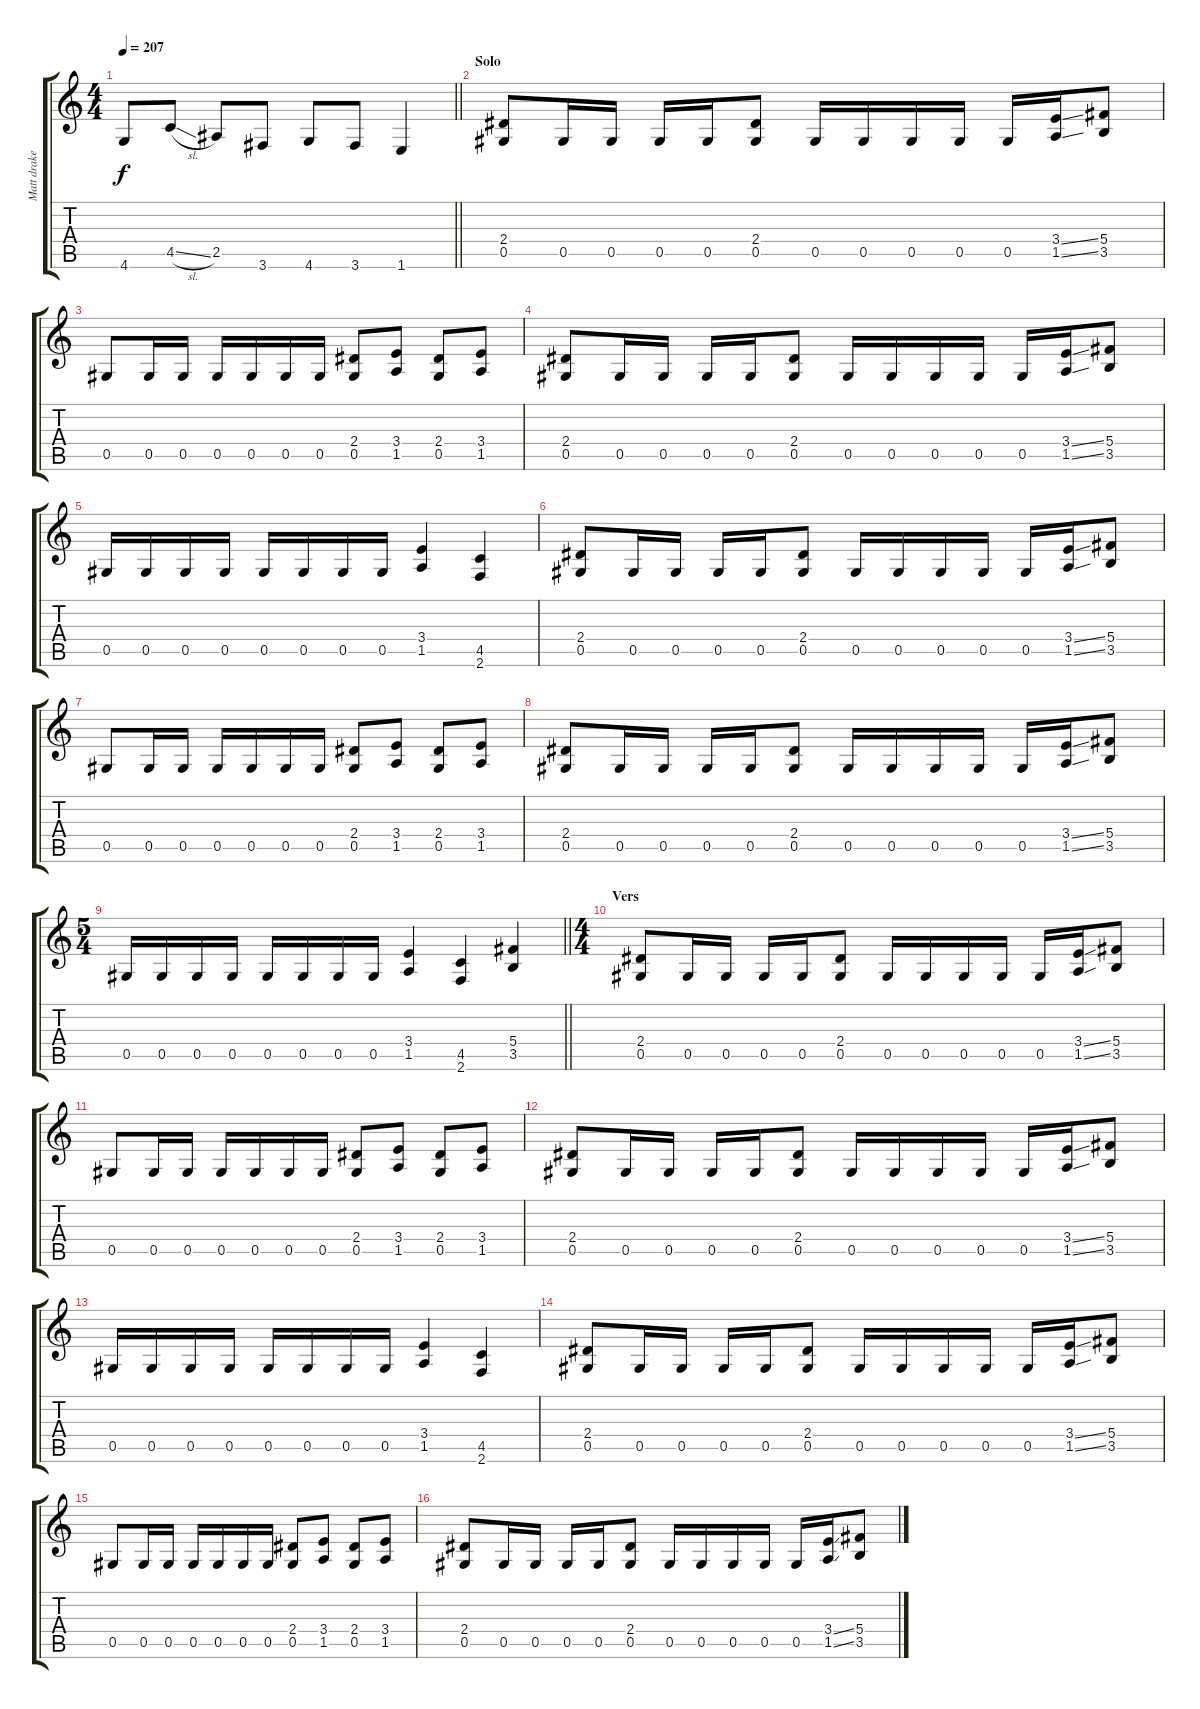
\track ("Matt drake" "Matt drake") {instrument distortionguitar}
\staff {score tabs}
\tuning (Eb4 Bb3 Gb3 Db3 Ab2 Eb2) {hide}
\ts (4 4)
\tempo 207
\clef g2
\barLineRight lightlight
\ks c
4.6.8{dy f} 4.5{sl}.8 2.5.8 3.6.8 4.6.8 3.6.8 1.6.4 |
\section ("" "Solo")
(2.4 0.5).8 0.5.16 0.5.16 0.5.16 0.5.16 (2.4 0.5).8 0.5.16 0.5.16 0.5.16 0.5.16 0.5.16 (3.4{ss} 1.5{ss}).16 (5.4 3.5).8 |
0.5.8 0.5.16 0.5.16 0.5.16 0.5.16 0.5.16 0.5.16 (2.4 0.5).8 (3.4 1.5).8 (2.4 0.5).8 (3.4 1.5).8 |
(2.4 0.5).8 0.5.16 0.5.16 0.5.16 0.5.16 (2.4 0.5).8 0.5.16 0.5.16 0.5.16 0.5.16 0.5.16 (3.4{ss} 1.5{ss}).16 (5.4 3.5).8 |
0.5.16 0.5.16 0.5.16 0.5.16 0.5.16 0.5.16 0.5.16 0.5.16 (3.4 1.5).4 (4.5 2.6).4 |
(2.4 0.5).8 0.5.16 0.5.16 0.5.16 0.5.16 (2.4 0.5).8 0.5.16 0.5.16 0.5.16 0.5.16 0.5.16 (3.4{ss} 1.5{ss}).16 (5.4 3.5).8 |
0.5.8 0.5.16 0.5.16 0.5.16 0.5.16 0.5.16 0.5.16 (2.4 0.5).8 (3.4 1.5).8 (2.4 0.5).8 (3.4 1.5).8 |
(2.4 0.5).8 0.5.16 0.5.16 0.5.16 0.5.16 (2.4 0.5).8 0.5.16 0.5.16 0.5.16 0.5.16 0.5.16 (3.4{ss} 1.5{ss}).16 (5.4 3.5).8 |
\ts (5 4)
\barLineRight lightlight
0.5.16 0.5.16 0.5.16 0.5.16 0.5.16 0.5.16 0.5.16 0.5.16 (3.4 1.5).4 (4.5 2.6).4 (5.4 3.5).4 |
\ts (4 4)
\section ("" "Vers")
(2.4 0.5).8 0.5.16 0.5.16 0.5.16 0.5.16 (2.4 0.5).8 0.5.16 0.5.16 0.5.16 0.5.16 0.5.16 (3.4{ss} 1.5{ss}).16 (5.4 3.5).8 |
0.5.8 0.5.16 0.5.16 0.5.16 0.5.16 0.5.16 0.5.16 (2.4 0.5).8 (3.4 1.5).8 (2.4 0.5).8 (3.4 1.5).8 |
(2.4 0.5).8 0.5.16 0.5.16 0.5.16 0.5.16 (2.4 0.5).8 0.5.16 0.5.16 0.5.16 0.5.16 0.5.16 (3.4{ss} 1.5{ss}).16 (5.4 3.5).8 |
0.5.16 0.5.16 0.5.16 0.5.16 0.5.16 0.5.16 0.5.16 0.5.16 (3.4 1.5).4 (4.5 2.6).4 |
(2.4 0.5).8 0.5.16 0.5.16 0.5.16 0.5.16 (2.4 0.5).8 0.5.16 0.5.16 0.5.16 0.5.16 0.5.16 (3.4{ss} 1.5{ss}).16 (5.4 3.5).8 |
0.5.8 0.5.16 0.5.16 0.5.16 0.5.16 0.5.16 0.5.16 (2.4 0.5).8 (3.4 1.5).8 (2.4 0.5).8 (3.4 1.5).8 |
(2.4 0.5).8 0.5.16 0.5.16 0.5.16 0.5.16 (2.4 0.5).8 0.5.16 0.5.16 0.5.16 0.5.16 0.5.16 (3.4{ss} 1.5{ss}).16 (5.4 3.5).8
